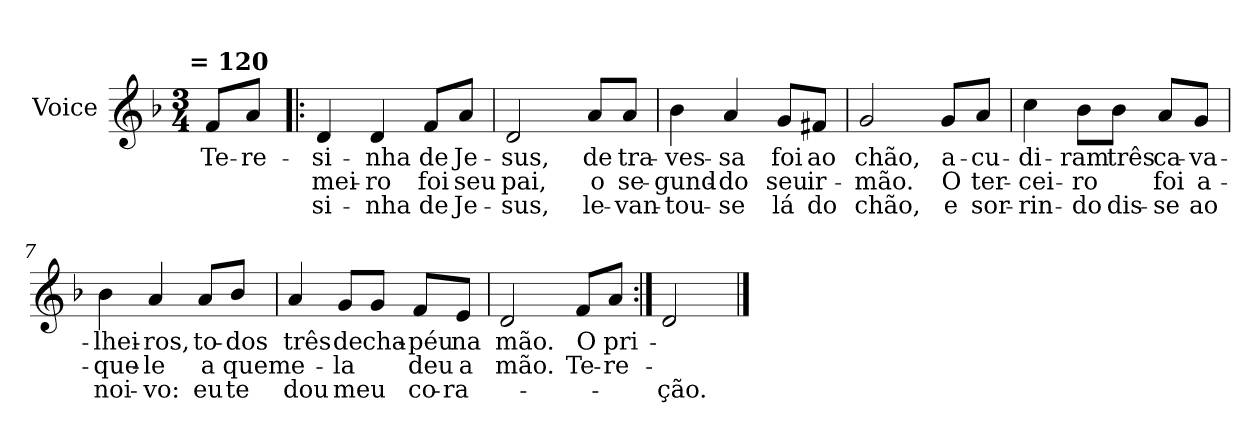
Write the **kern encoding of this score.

**kern	**text	**text	**text
*part1	*part1	*part1	*part1
*staff1	*staff1	*staff1	*staff1
*I"Voice	*	*	*
*I'Vo.	*	*	*
*clefG2	*	*	*
*k[b-]	*	*	*
!!LO:TX:omd:t=\n                                = 120
*M3/4	*	*	*
*MM120	*	*	*
=1	=1	=1	=1
8f/L	Te-	.	.
8a/J	-re-	.	.
=2!|:	=2!|:	=2!|:	=2!|:
4d/	-si-	mei-	si-
4d/	-nha	-ro	-nha
8f/L	de	foi	de
8a/J	Je-	seu	Je-
=3	=3	=3	=3
2d/	-sus,	pai,	-sus,
8a/L	de	o	le-
8a/J	tra-	se-	-van-
=4	=4	=4	=4
4b-\	-ves-	-gund-	-tou-
4a/	-sa	-do	-se
8g/L	foi	seu	lá
8f#X/J	ao	ir-	do
=5	=5	=5	=5
2g/	chão,	-mão.	chão,
8g/L	a-	O	e
8a/J	-cu-	ter-	sor-
!!LO:LB:g=z
=6	=6	=6	=6
4cc\	-di-	-cei-	-rin-
8b-\L	-ram	-ro	-do
8b-\J	três	.	dis-
8a/L	ca-	foi	-se
8g/J	-va-	a-	ao
=7	=7	=7	=7
4b-\	-lhei-	-que-	noi-
4a/	-ros,	-le	-vo:
8a/L	to-	a	eu
8b-/J	-dos	quem	te
=8	=8	=8	=8
4a/	três	e-	dou
8g/L	de	-la	meu
8g/J	cha-	.	.
8f/L	-péu	deu	co-
8e/J	na	a	-ra-
=9	=9	=9	=9
2d/	mão.	mão.	.
8f/L	O	Te-	.
8a/J	pri-	-re-	.
=10:|!	=10:|!	=10:|!	=10:|!
2d/	.	.	-ção.
==	==	==	==
*-	*-	*-	*-
